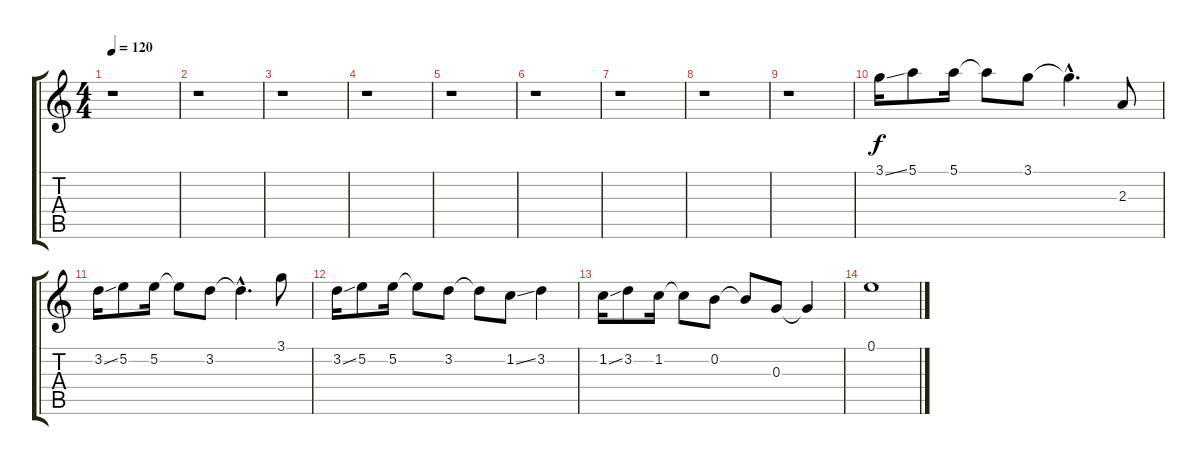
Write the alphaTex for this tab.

\track "" {instrument acousticguitarnylon}
\staff {score tabs}
\tuning (E4 B3 G3 D3 A2 E2) {hide}
\ts (4 4)
\tempo 120
\clef g2
\ks c
r.1{dy f} |
r.1 |
r.1 |
r.1 |
r.1 |
r.1 |
r.1 |
r.1 |
r.1 |
3.1{ss}.16 5.1.8 5.1.16 5.1{t}.8 3.1.8 3.1{hac t}.4{d} 2.3.8 |
3.2{ss}.16 5.2.8 5.2.16 5.2{t}.8 3.2.8 3.2{hac t}.4{d} 3.1.8 |
3.2{ss}.16 5.2.8 5.2.16 5.2{t}.8 3.2.8 3.2{t}.8 1.2{ss}.8 3.2.4 |
1.2{ss}.16 3.2.8 1.2.16 1.2{t}.8 0.2.8 0.2{t}.8 0.3.8 0.3{t}.4 |
0.1.1
